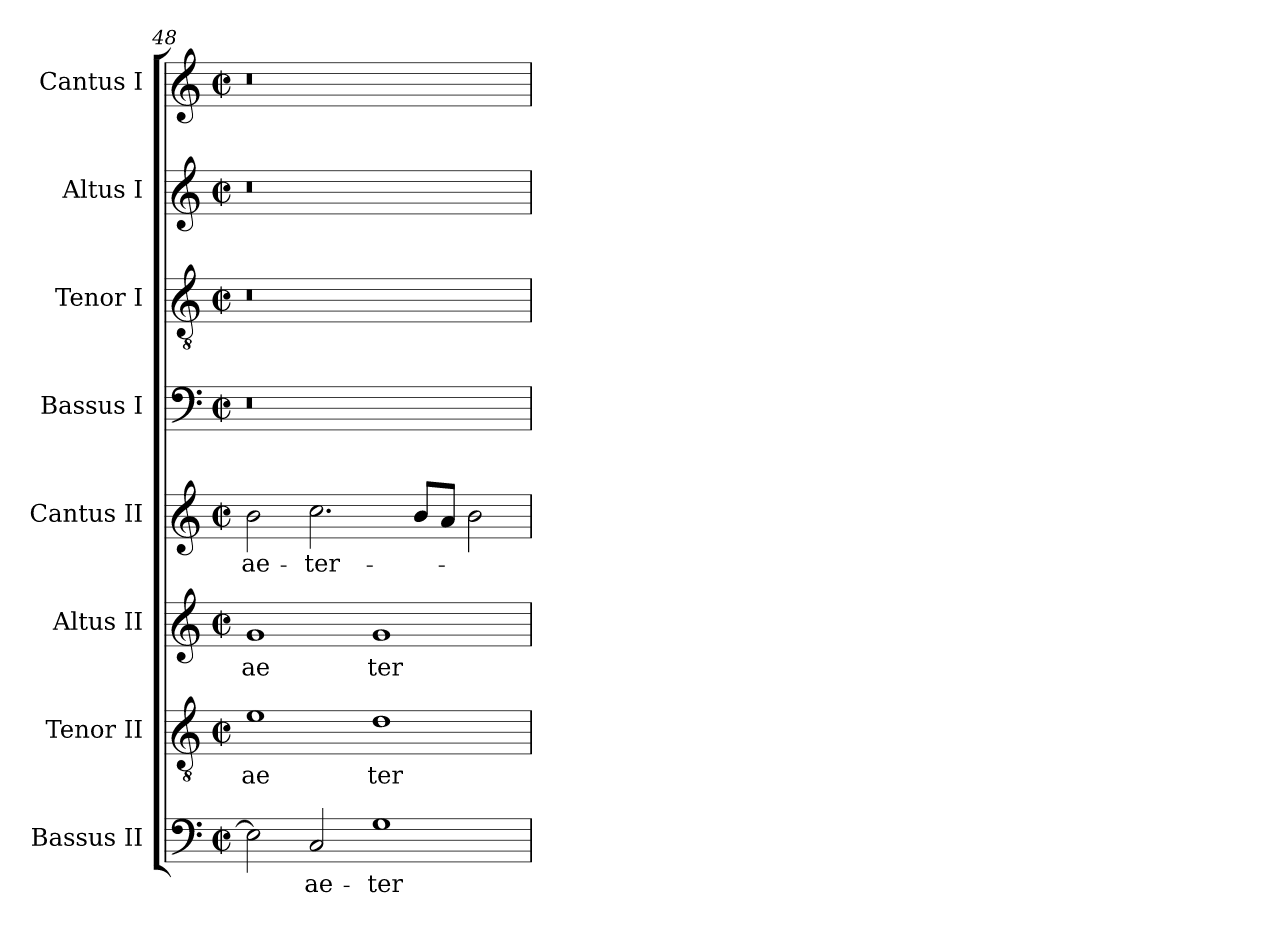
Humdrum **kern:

**kern	**text	**kern	**text	**kern	**text	**kern	**text	**kern	**kern	**kern	**kern
*part8	*part8	*part7	*part7	*part6	*part6	*part5	*part5	*part4	*part3	*part2	*part1
*staff8	*staff8	*staff7	*staff7	*staff6	*staff6	*staff5	*staff5	*staff4	*staff3	*staff2	*staff1
*I"Bassus II	*	*I"Tenor II	*	*I"Altus II	*	*I"Cantus II	*	*I"Bassus I	*I"Tenor I	*I"Altus I	*I"Cantus I
*clefF4	*	*clefGv2	*	*clefG2	*	*clefG2	*	*clefF4	*clefGv2	*clefG2	*clefG2
*M2/2	*	*M2/2	*	*M2/2	*	*M2/2	*	*M2/2	*M2/2	*M2/2	*M2/2
*met(c|)	*	*met(c|)	*	*met(c|)	*	*met(c|)	*	*met(c|)	*met(c|)	*met(c|)	*met(c|)
=48	=48	=48	=48	=48	=48	=48	=48	=48	=48	=48	=48
!	!	!	!LO:LY:b:cj	!	!LO:LY:b:cj	!	!LO:LY:b:cj	!	!	!	!
2E\]	.	1e	ae	1g	ae	2b\	ae-	0r	0r	0r	0r
!	!LO:LY:b:cj	!	!	!	!	!	!LO:LY:b	!	!	!	!
2C/	ae-	.	.	.	.	2.cc\	-ter-	.	.	.	.
!	!LO:LY:b:cj	!	!LO:LY:b:cj	!	!LO:LY:b:cj	!	!	!	!	!	!
1G	-ter-	1d	ter	1g	ter	.	.	.	.	.	.
.	.	.	.	.	.	8b/L	.	.	.	.	.
.	.	.	.	.	.	8a/J	.	.	.	.	.
.	.	.	.	.	.	2b\	.	.	.	.	.
=	=	=	=	=	=	=	=	=	=	=	=
*-	*-	*-	*-	*-	*-	*-	*-	*-	*-	*-	*-
